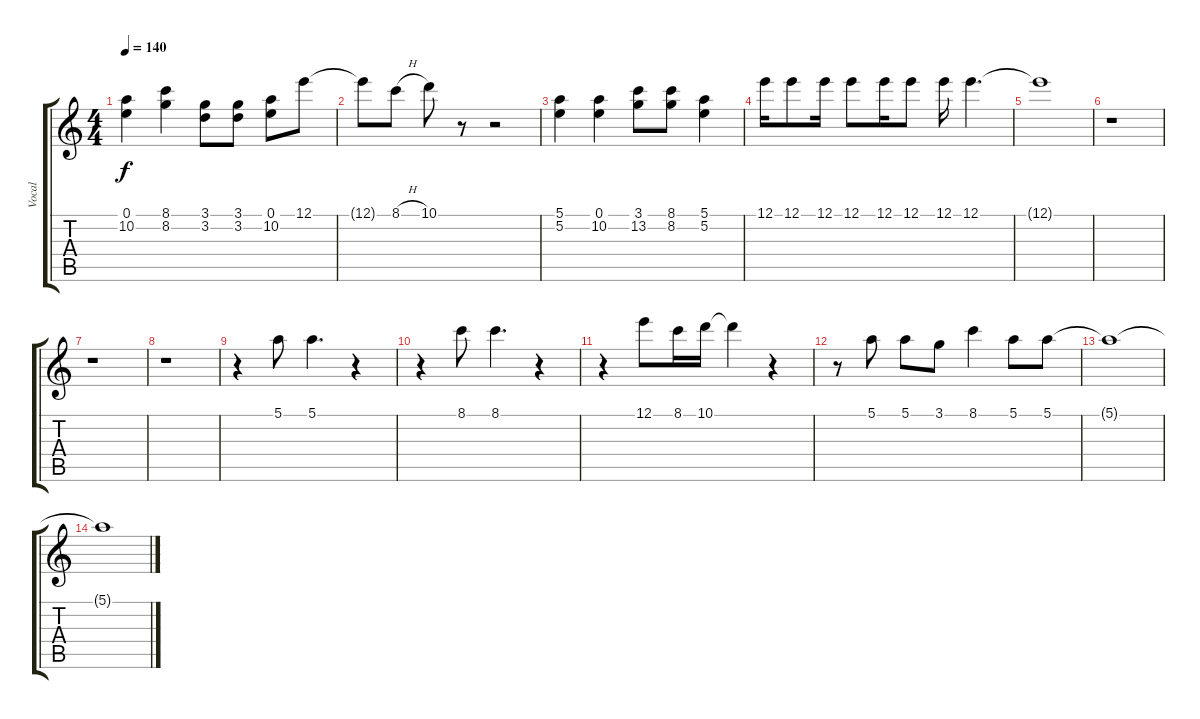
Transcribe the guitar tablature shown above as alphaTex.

\track ("Vocal" "Vocal") {instrument distortionguitar}
\staff {score tabs}
\tuning (E4 B3 G3 D3 A2 E2) {hide}
\ts (4 4)
\tempo 140
\clef g2
\ks c
(0.1 10.2).4{dy f} (8.1 8.2).4 (3.1 3.2).8 (3.1 3.2).8 (0.1 10.2).8 12.1.8 |
12.1{t}.8 8.1{h}.8 10.1.8 r.8 r.2 |
(5.1 5.2).4 (0.1 10.2).4 (3.1 13.2).8 (8.1 8.2).8 (5.1 5.2).4 |
12.1.16 12.1.8 12.1.16 12.1.8 12.1.16 12.1.8 12.1.16 12.1.4{d} |
12.1{t}.1 |
r.1 |
r.1 |
r.1 |
r.4 5.1.8 5.1.4{d} r.4 |
r.4 8.1.8 8.1.4{d} r.4 |
r.4 12.1.8 8.1.16 10.1.16 10.1{t}.4 r.4 |
r.8 5.1.8 5.1.8 3.1.8 8.1.4 5.1.8 5.1.8 |
5.1{t}.1 |
5.1{t}.1
